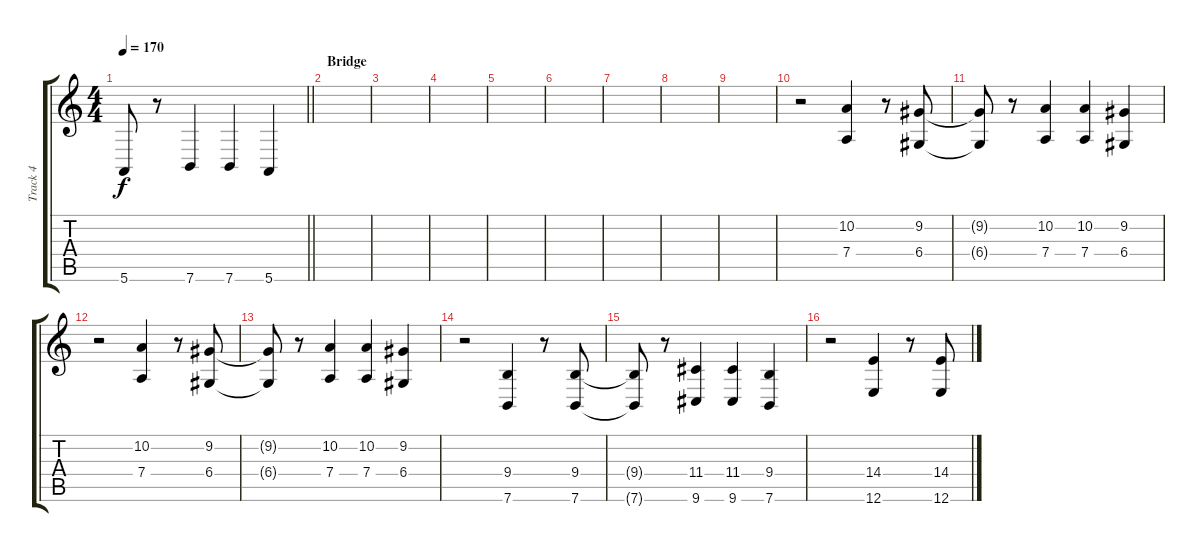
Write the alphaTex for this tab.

\track ("Track 4" "Track 4") {instrument tremolostrings}
\staff {score tabs}
\tuning (E4 B3 G3 D3 A2 E2) {hide}
\ts (4 4)
\tempo 170
\clef g2
\barLineRight lightlight
\ks c
5.6{t}.8{dy f} r.8 7.6.4 7.6.4 5.6.4 |
\section ("" "Bridge")
|
|
|
|
|
|
|
|
r.2{volume 10 instrument lead2sawtooth} (10.2 7.4).4 r.8 (9.2 6.4).8 |
(9.2{t} 6.4{t}).8 r.8 (10.2 7.4).4 (10.2 7.4).4 (9.2 6.4).4 |
r.2 (10.2 7.4).4 r.8 (9.2 6.4).8 |
(9.2{t} 6.4{t}).8 r.8 (10.2 7.4).4 (10.2 7.4).4 (9.2 6.4).4 |
r.2 (9.4 7.6).4 r.8 (9.4 7.6).8 |
(9.4{t} 7.6{t}).8 r.8 (11.4 9.6).4 (11.4 9.6).4 (9.4 7.6).4 |
r.2 (14.4 12.6).4 r.8 (14.4 12.6).8
